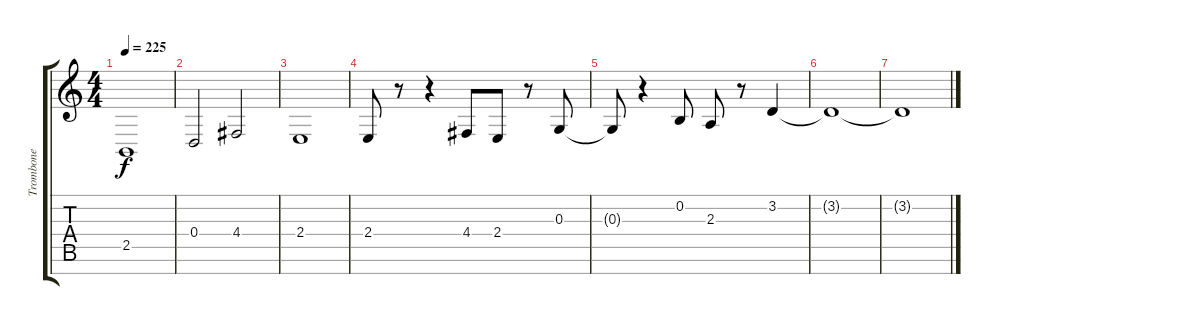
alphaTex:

\track ("Trombone" "Trombone") {instrument trombone}
\staff {score tabs}
\tuning (E4 B3 G3 D3 A2 E2 B1) {hide}
\ts (4 4)
\tempo 225
\clef g2
\ks c
2.5.1{dy f} |
0.4.2 4.4.2 |
2.4.1 |
2.4.8 r.8 r.4 4.4.8 2.4.8 r.8 0.3.8 |
0.3{t}.8 r.4 0.2.8 2.3.8 r.8 3.2.4 |
3.2{t}.1 |
3.2{t}.1
